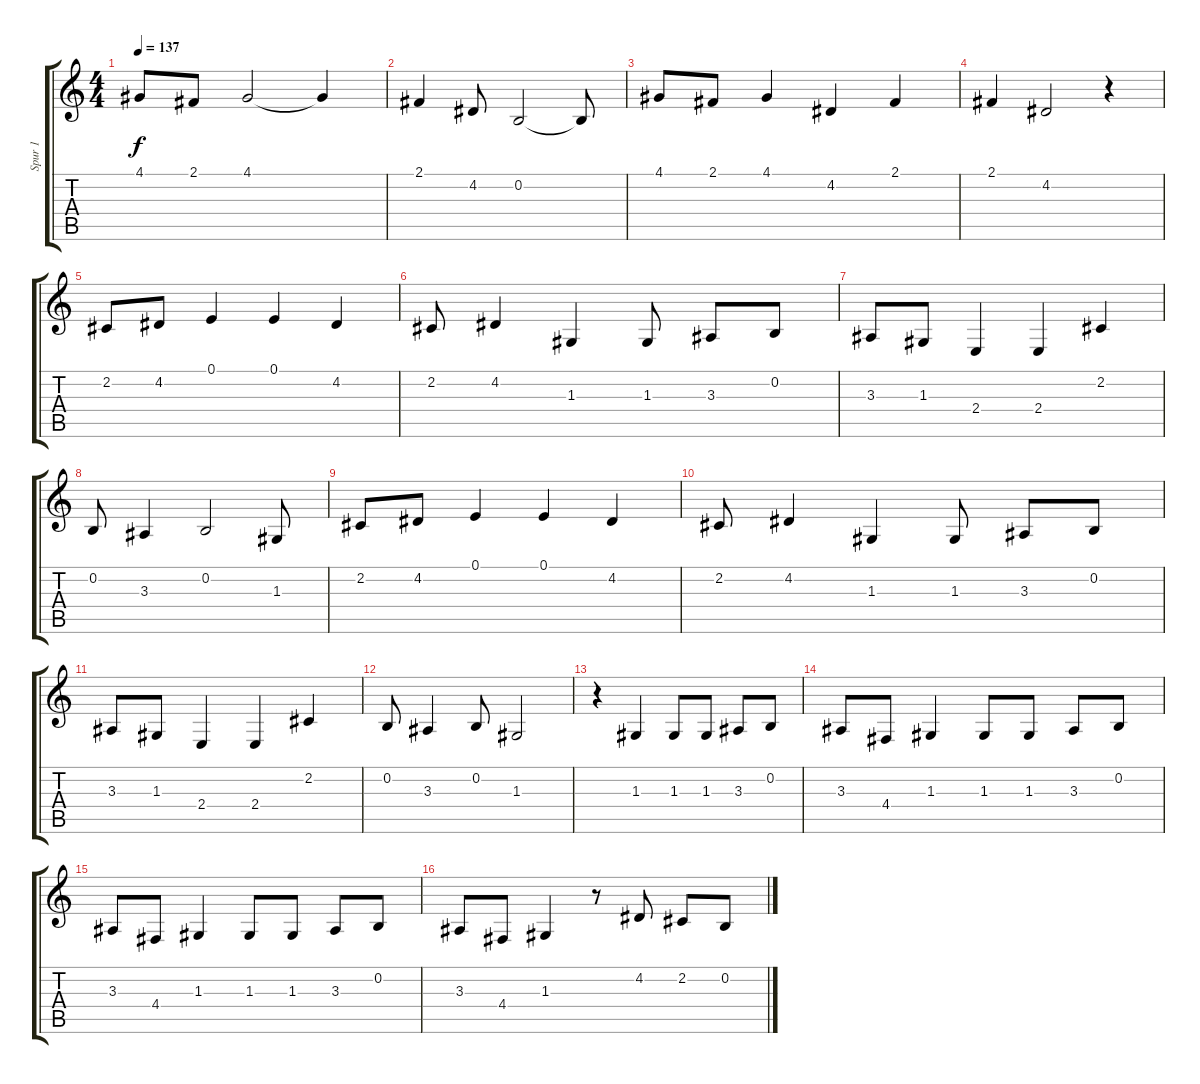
\track ("Spur 1" "Spur 1") {instrument englishhorn}
\staff {score tabs}
\tuning (E4 B3 G3 D3 A2 E2) {hide}
\ts (4 4)
\tempo 137
\clef g2
\ks c
4.1.8{dy f} 2.1.8 4.1.2 4.1{t}.4 |
2.1.4 4.2.8 0.2.2 0.2{t}.8 |
4.1.8 2.1.8 4.1.4 4.2.4 2.1.4 |
2.1.4 4.2.2 r.4 |
2.2.8 4.2.8 0.1.4 0.1.4 4.2.4 |
2.2.8 4.2.4 1.3.4 1.3.8 3.3.8 0.2.8 |
3.3.8 1.3.8 2.4.4 2.4.4 2.2.4 |
0.2.8 3.3.4 0.2.2 1.3.8 |
2.2.8 4.2.8 0.1.4 0.1.4 4.2.4 |
2.2.8 4.2.4 1.3.4 1.3.8 3.3.8 0.2.8 |
3.3.8 1.3.8 2.4.4 2.4.4 2.2.4 |
0.2.8 3.3.4 0.2.8 1.3.2 |
r.4 1.3.4 1.3.8 1.3.8 3.3.8 0.2.8 |
3.3.8 4.4.8 1.3.4 1.3.8 1.3.8 3.3.8 0.2.8 |
3.3.8 4.4.8 1.3.4 1.3.8 1.3.8 3.3.8 0.2.8 |
3.3.8 4.4.8 1.3.4 r.8 4.2.8 2.2.8 0.2.8
